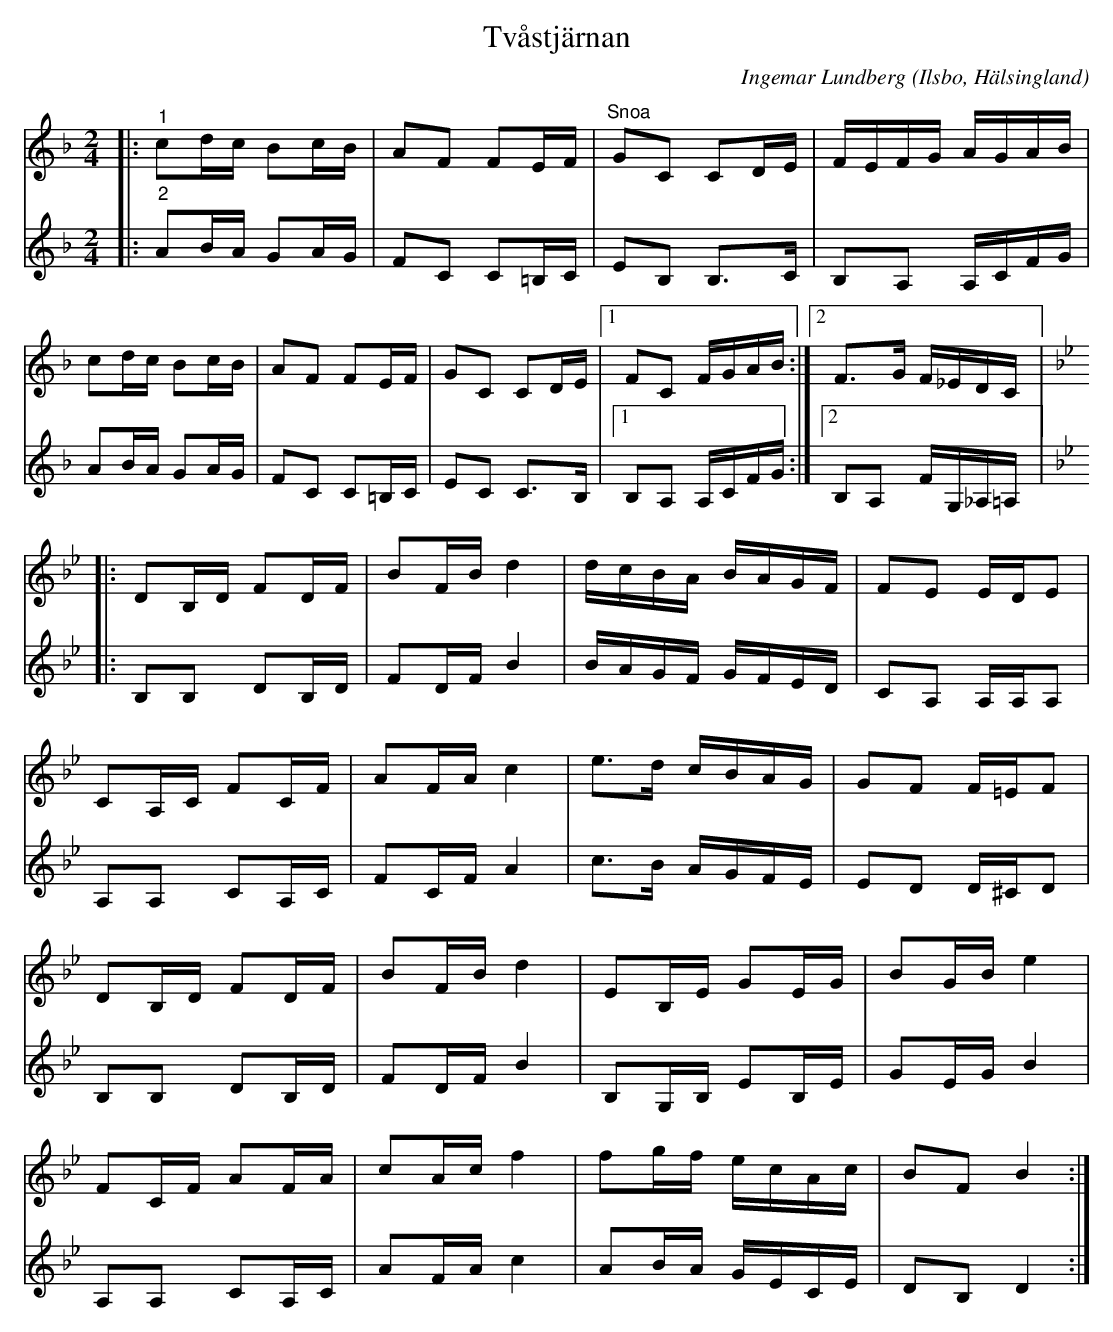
X:1
T:Tvåstjärnan
O:Ilsbo, Hälsingland
C:Ingemar Lundberg
L:1/16
M:2/4
K:F
V:1
|:"^1" c2dc B2cB | A2F2 F2EF |"^Snoa" G2C2 C2DE | FEFG AGAB |
c2dc B2cB | A2F2 F2EF | G2C2 C2DE |1 F2C2 FGAB :|2 F2>G2 F_EDC |:
[K:Bb] D2B,D F2DF | B2FB d4 | dcBA BAGF | F2E2 EDE2 |
C2A,C F2CF | A2FA c4 | e2>d2 cBAG | G2F2 F=EF2 |
D2B,D F2DF | B2FB d4 | E2B,E G2EG | B2GB e4 |
F2CF A2FA | c2Ac f4 | f2gf ecAc | B2F2 B4 :|
V:2
|:"^2" A2BA G2AG | F2C2 C2=B,C | E2B,2 B,2>C2 | B,2A,2 A,CFG | A2BA G2AG | F2C2 C2=B,C |
E2C2 C2>B,2 |1 B,2A,2 A,CFG :|2 B,2A,2 FG,_A,=A, |:[K:Bb] B,2B,2 D2B,D | F2DF B4 | BAGF GFED |
C2A,2 A,A,A,2 | A,2A,2 C2A,C | F2CF A4 | c2>B2 AGFE | E2D2 D^CD2 | B,2B,2 D2B,D | F2DF B4 |
B,2G,B, E2B,E | G2EG B4 | A,2A,2 C2A,C | A2FA c4 | A2BA GECE | D2B,2 D4 :|
